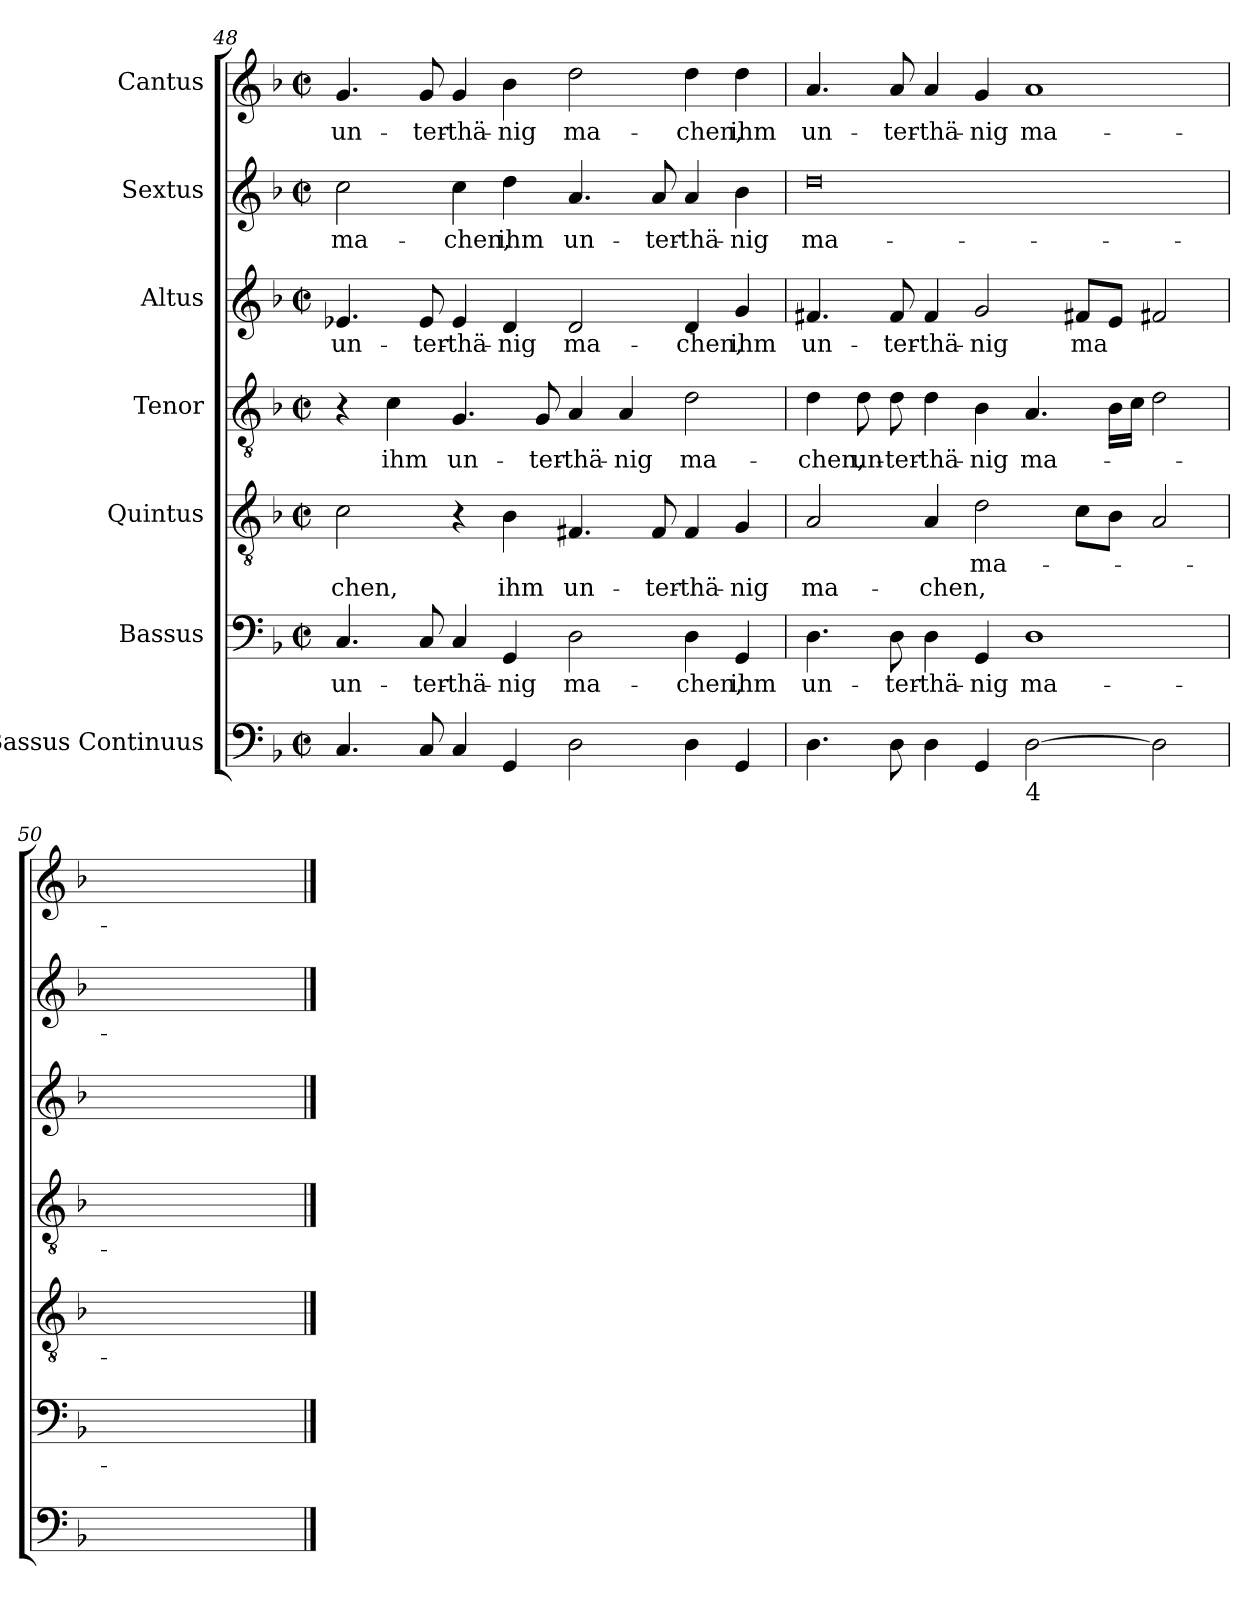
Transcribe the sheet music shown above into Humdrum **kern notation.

**kern	**kern	**text	**kern	**text	**text	**kern	**text	**kern	**text	**kern	**text	**kern	**text
*part7	*part6	*part6	*part5	*part5	*part5	*part4	*part4	*part3	*part3	*part2	*part2	*part1	*part1
*staff7	*staff6	*staff6	*staff5	*staff5	*staff5	*staff4	*staff4	*staff3	*staff3	*staff2	*staff2	*staff1	*staff1
*I"Bassus Continuus	*I"Bassus	*	*I"Quintus	*	*	*I"Tenor	*	*I"Altus	*	*I"Sextus	*	*I"Cantus	*
*clefF4	*clefF4	*	*clefGv2	*	*	*clefGv2	*	*clefG2	*	*clefG2	*	*clefG2	*
*k[b-]	*k[b-]	*	*k[b-]	*	*	*k[b-]	*	*k[b-]	*	*k[b-]	*	*k[b-]	*
*F:	*F:	*	*F:	*	*	*F:	*	*F:	*	*F:	*	*F:	*
*M4/2	*M4/2	*	*M4/2	*	*	*M4/2	*	*M4/2	*	*M4/2	*	*M4/2	*
*met(c|)	*met(c|)	*	*met(c|)	*	*	*met(c|)	*	*met(c|)	*	*met(c|)	*	*met(c|)	*
=48	=48	=48	=48	=48	=48	=48	=48	=48	=48	=48	=48	=48	=48
!	!	!LO:LY:b	!	!	!LO:LY:b	!	!	!	!LO:LY:b	!	!LO:LY:b	!	!LO:LY:b
4.C	4.C	un-	2c	.	-chen,	4r	.	4.e-X	un-	2cc	ma-	4.g	un-
!	!	!	!	!	!	!	!LO:LY:b	!	!	!	!	!	!
.	.	.	.	.	.	4c	ihm	.	.	.	.	.	.
!	!	!LO:LY:b	!	!	!	!	!	!	!LO:LY:b	!	!	!	!LO:LY:b
8C	8C	-ter-	.	.	.	.	.	8e-	-ter-	.	.	8g	-ter-
!	!	!LO:LY:b	!	!	!	!	!LO:LY:b	!	!LO:LY:b	!	!LO:LY:b	!	!LO:LY:b
4C	4C	-thä-	4r	.	.	4.G	un-	4e-	-thä-	4cc	-chen,	4g	-thä-
!	!	!LO:LY:b	!	!	!LO:LY:b	!	!	!	!LO:LY:b	!	!LO:LY:b	!	!LO:LY:b
4GG	4GG	-nig	4B-	.	ihm	.	.	4d	-nig	4dd	ihm	4b-	-nig
!	!	!	!	!	!	!	!LO:LY:b	!	!	!	!	!	!
.	.	.	.	.	.	8G	-ter-	.	.	.	.	.	.
!	!	!LO:LY:b	!	!	!LO:LY:b	!	!LO:LY:b	!	!LO:LY:b	!	!LO:LY:b	!	!LO:LY:b
2D	2D	ma-	4.F#X	.	un-	4A	-thä-	2d	ma-	4.a	un-	2dd	ma-
!	!	!	!	!	!	!	!LO:LY:b	!	!	!	!	!	!
.	.	.	.	.	.	4A	-nig	.	.	.	.	.	.
!	!	!	!	!	!LO:LY:b	!	!	!	!	!	!LO:LY:b	!	!
.	.	.	8F#	.	-ter-	.	.	.	.	8a	-ter-	.	.
!	!	!LO:LY:b	!	!	!LO:LY:b	!	!LO:LY:b	!	!LO:LY:b	!	!LO:LY:b	!	!LO:LY:b
4D	4D	-chen,	4F#	.	-thä-	2d	ma-	4d	-chen,	4a	-thä-	4dd	-chen,
!	!	!LO:LY:b	!	!	!LO:LY:b	!	!	!	!LO:LY:b	!	!LO:LY:b	!	!LO:LY:b
4GG	4GG	ihm	4G	.	-nig	.	.	4g	ihm	4b-	-nig	4dd	ihm
=49	=49	=49	=49	=49	=49	=49	=49	=49	=49	=49	=49	=49	=49
!	!	!LO:LY:b	!	!	!LO:LY:b	!	!LO:LY:b	!	!LO:LY:b	!	!LO:LY:b	!	!LO:LY:b
4.D	4.D	un-	2A	.	ma-	4d	-chen,	4.f#X	un-	0dd	ma-	4.a	un-
!	!	!	!	!	!	!	!LO:LY:b	!	!	!	!	!	!
.	.	.	.	.	.	8d	un-	.	.	.	.	.	.
!	!	!LO:LY:b	!	!	!	!	!LO:LY:b	!	!LO:LY:b	!	!	!	!LO:LY:b
8D	8D	-ter-	.	.	.	8d	-ter-	8f#	-ter-	.	.	8a	-ter-
!	!	!LO:LY:b	!	!	!LO:LY:b	!	!LO:LY:b	!	!LO:LY:b	!	!	!	!LO:LY:b
4D	4D	-thä-	4A	.	-chen,	4d	-thä-	4f#	-thä-	.	.	4a	-thä-
!	!	!LO:LY:b	!	!LO:LY:b	!	!	!LO:LY:b	!	!LO:LY:b	!	!	!	!LO:LY:b
4GG	4GG	-nig	2d	ma-	.	4B-	-nig	2g	-nig	.	.	4g	-nig
!LO:TX:b:t=4	!	!	!	!	!	!	!	!	!	!	!	!	!
!	!	!LO:LY:b	!	!	!	!	!LO:LY:b	!	!	!	!	!	!LO:LY:b
[2D	1D	ma-	.	.	.	4.A	ma-	.	.	.	.	1a	ma-
!	!	!	!	!	!	!	!	!	!LO:LY:b	!	!	!	!
.	.	.	8cL	.	.	.	.	8f#XL	ma	.	.	.	.
.	.	.	8B-J	.	.	16B-LL	.	8eJ	.	.	.	.	.
.	.	.	.	.	.	16cJJ	.	.	.	.	.	.	.
2D]	.	.	2A	.	.	2d	.	2f#X	.	.	.	.	.
=50	=50	=50	=50	=50	=50	=50	=50	=50	=50	=50	=50	=50	=50
!	!	!LO:LY:b	!	!LO:LY:b	!	!	!LO:LY:b	!	!LO:LY:b	!	!LO:LY:b	!	!LO:LY:b
0GG;<yy	0GG;<yy	-chen.	0G;<yy	-chen.	.	0d;<yy	-chen.	0g;<yy	chen.	0dd;<yy	-chen.	0bn;<yy	-chen.
==	==	==	==	==	==	==	==	==	==	==	==	==	==
*-	*-	*-	*-	*-	*-	*-	*-	*-	*-	*-	*-	*-	*-
